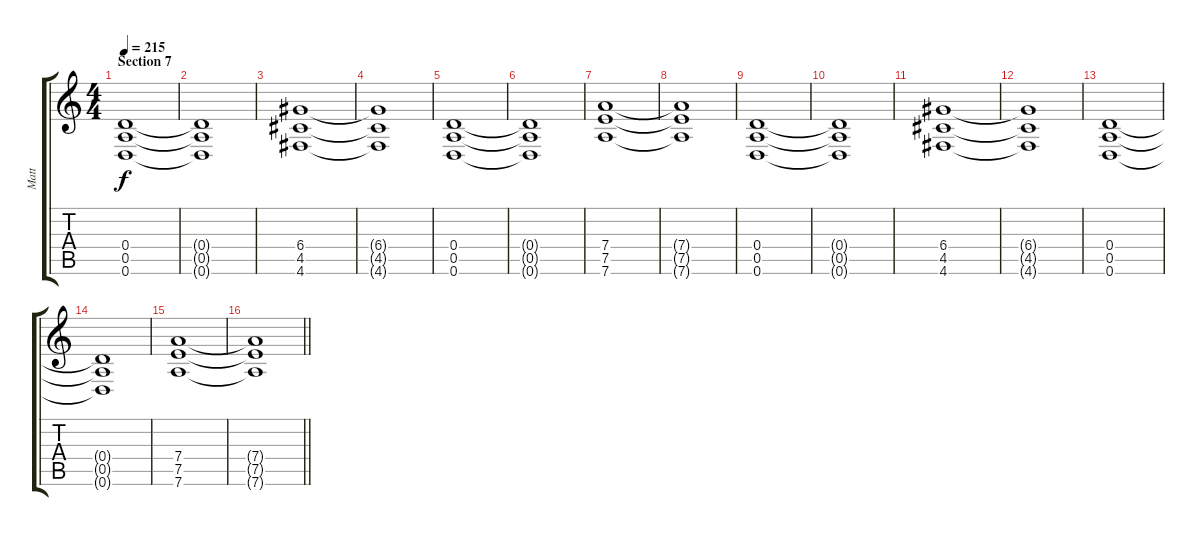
\track ("Matt" "Matt") {instrument distortionguitar}
\staff {score tabs}
\tuning (E4 B3 G3 D3 A2 D2) {hide}
\ts (4 4)
\section ("" "Section 7")
\tempo 215
\clef g2
\ks c
(0.4 0.5 0.6).1{dy f} |
(0.4{t} 0.5{t} 0.6{t}).1 |
(6.4 4.5 4.6).1 |
(6.4{t} 4.5{t} 4.6{t}).1 |
(0.4 0.5 0.6).1 |
(0.4{t} 0.5{t} 0.6{t}).1 |
(7.4 7.5 7.6).1 |
(7.4{t} 7.5{t} 7.6{t}).1 |
(0.4 0.5 0.6).1 |
(0.4{t} 0.5{t} 0.6{t}).1 |
(6.4 4.5 4.6).1 |
(6.4{t} 4.5{t} 4.6{t}).1 |
(0.4 0.5 0.6).1 |
(0.4{t} 0.5{t} 0.6{t}).1 |
(7.4 7.5 7.6).1 |
\barLineRight lightlight
(7.4{t} 7.5{t} 7.6{t}).1
